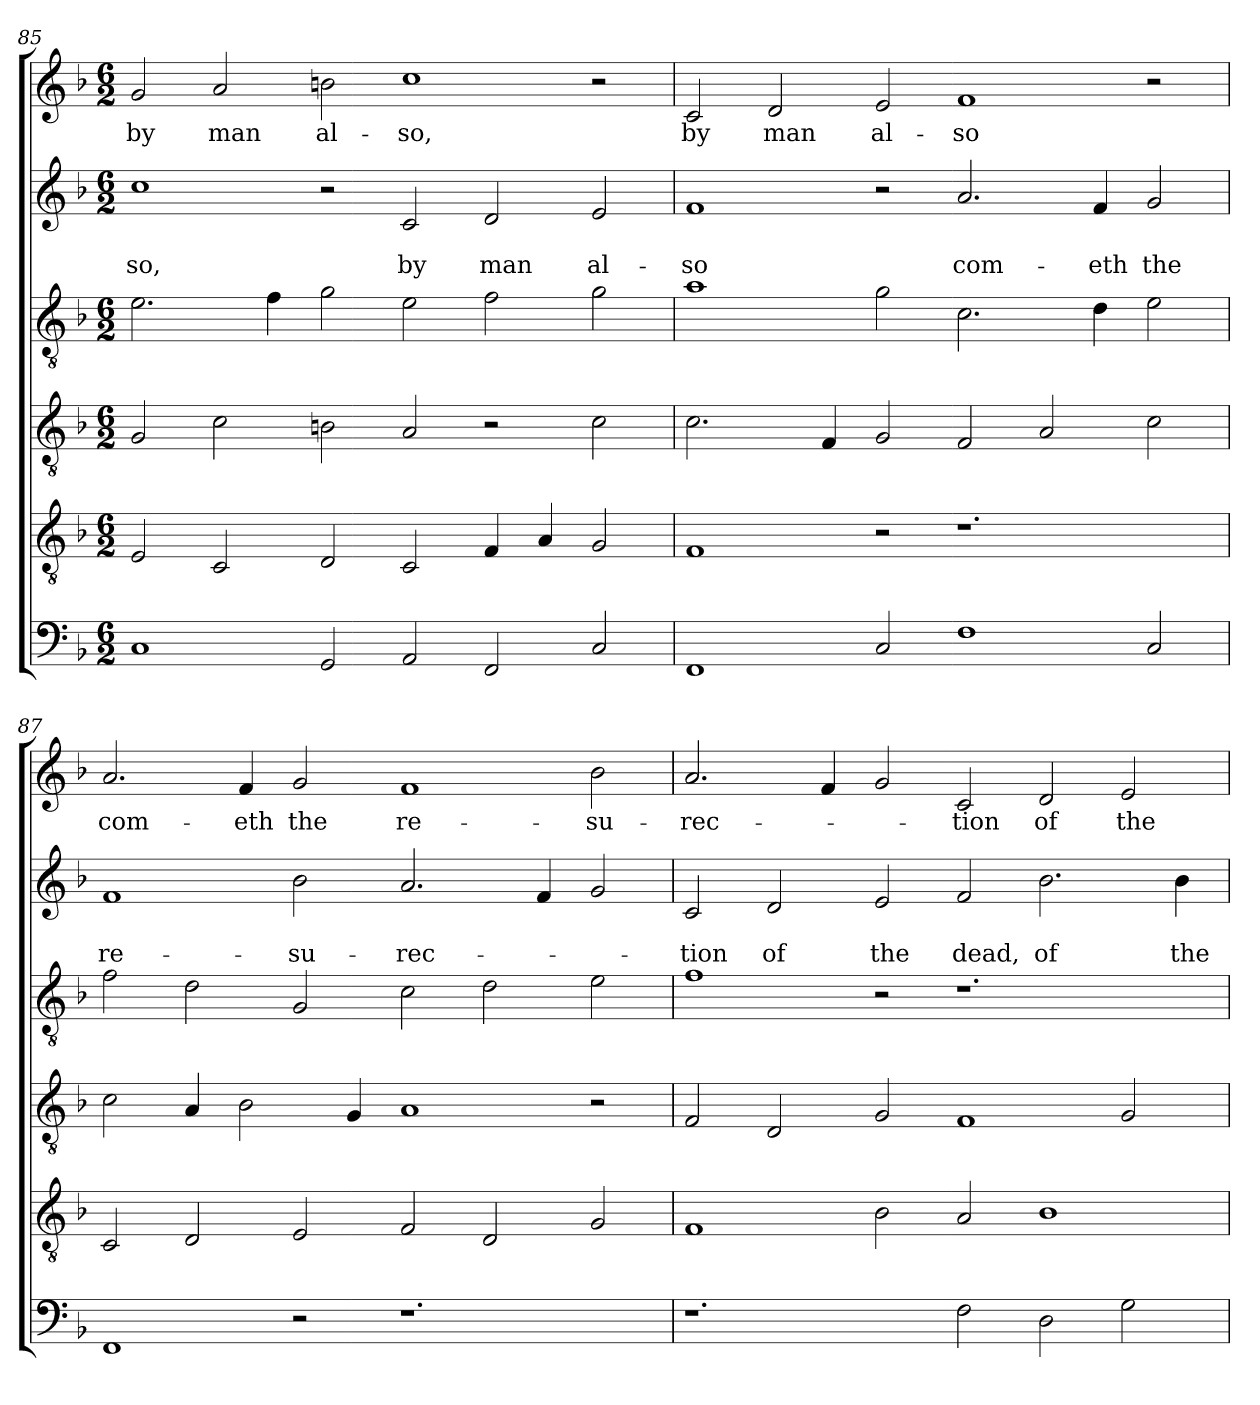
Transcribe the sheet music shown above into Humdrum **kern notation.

**kern	**kern	**kern	**kern	**kern	**text	**text	**kern	**text
*part6	*part5	*part4	*part3	*part2	*part2	*part2	*part1	*part1
*staff6	*staff5	*staff4	*staff3	*staff2	*staff2	*staff2	*staff1	*staff1
*clefF4	*clefGv2	*clefGv2	*clefGv2	*clefG2	*	*	*clefG2	*
*k[b-]	*k[b-]	*k[b-]	*k[b-]	*k[b-]	*	*	*k[b-]	*
*F:	*F:	*F:	*F:	*F:	*	*	*F:	*
*M6/2	*M6/2	*M6/2	*M6/2	*M6/2	*	*	*M6/2	*
=85	=85	=85	=85	=85	=85	=85	=85	=85
1C	2E/	2G/	2.e\	1cc	.	-so,	2g/	by
.	2C/	2c\	.	.	.	.	2a/	man
.	.	.	4f\	.	.	.	.	.
2GG/	2D/	2Bn\	2g\	2r	.	.	2bn\	al-
2AA/	2C/	2A/	2e\	2c/	.	by	1cc	-so,
2FF/	4F/	2r	2f\	2d/	.	man	.	.
.	4A/	.	.	.	.	.	.	.
2C/	2G/	2c\	2g\	2e/	.	al-	2r	.
=86	=86	=86	=86	=86	=86	=86	=86	=86
1FF	1F	2.c\	1a	1f	.	-so	2c/	by
.	.	.	.	.	.	.	2d/	man
.	.	4F/	.	.	.	.	.	.
2C/	2r	2G/	2g\	2r	.	.	2e/	al-
1F	1.r	2F/	2.c\	2.a/	.	com-	1f	-so
.	.	2A/	.	.	.	.	.	.
.	.	.	4d\	4f/	.	-eth	.	.
2C/	.	2c\	2e\	2g/	.	the	2r	.
=87	=87	=87	=87	=87	=87	=87	=87	=87
1FF	2C/	2c\	2f\	1f	.	re-	2.a/	com-
.	2D/	4A/	2d\	.	.	.	.	.
.	.	2B-\	.	.	.	.	4f/	-eth
2r	2E/	.	2G/	2b-\	.	-su-	2g/	the
.	.	4G/	.	.	.	.	.	.
1.r	2F/	1A	2c\	2.a/	.	-rec-	1f	re-
.	2D/	.	2d\	.	.	.	.	.
.	.	.	.	4f/	.	.	.	.
.	2G/	2r	2e\	2g/	.	.	2b-\	-su-
!!LO:LB:g=z
=88	=88	=88	=88	=88	=88	=88	=88	=88
1.r	1F	2F/	1f	2c/	.	-tion	2.a/	-rec-
.	.	2D/	.	2d/	.	of	.	.
.	.	.	.	.	.	.	4f/	.
.	2B-\	2G/	2r	2e/	.	the	2g/	.
2F\	2A/	1F	1.r	2f/	.	dead,	2c/	-tion
2D\	1B-	.	.	2.b-\	.	of	2d/	of
2G\	.	2G/	.	.	.	.	2e/	the
.	.	.	.	4b-\	.	the	.	.
=	=	=	=	=	=	=	=	=
*-	*-	*-	*-	*-	*-	*-	*-	*-
